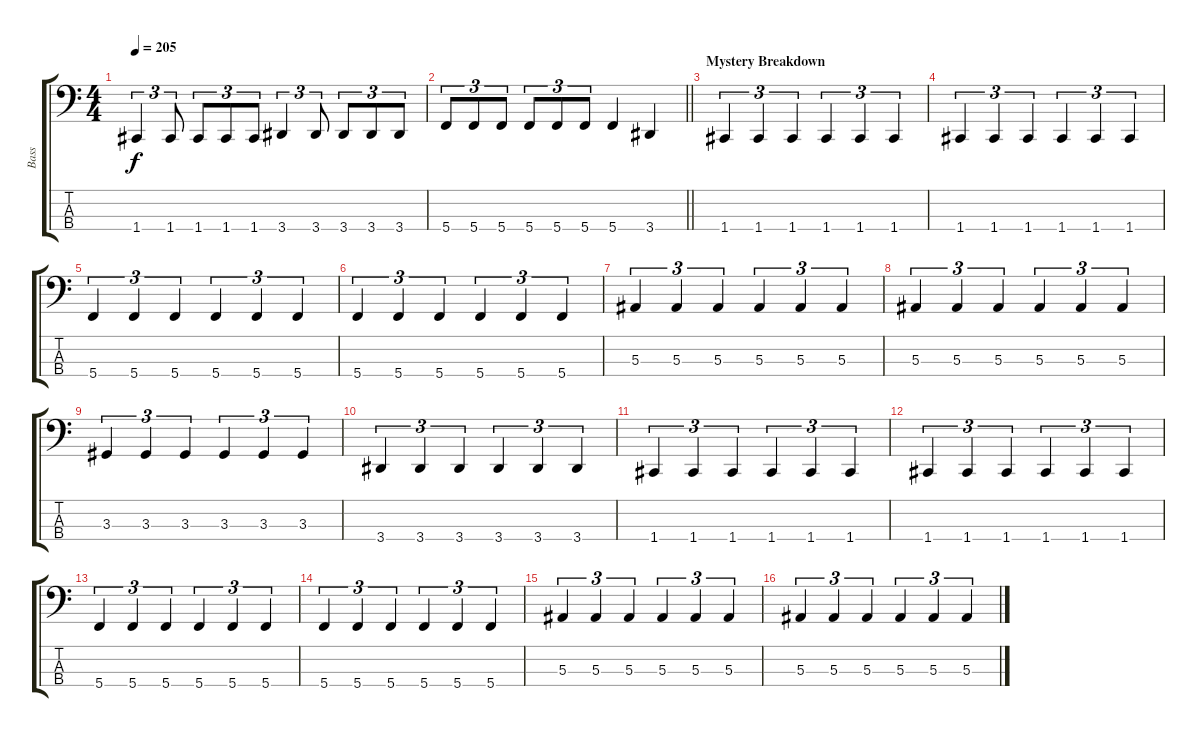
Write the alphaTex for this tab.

\track ("Bass" "Bass") {instrument electricbassfinger}
\staff {score tabs}
\tuning (Eb2 Bb1 F1 C1) {hide}
\ts (4 4)
\tempo 205
\clef f4
\ks c
1.4.4{tu (3 2) dy f} 1.4.8{tu (3 2)} 1.4.8{tu (3 2)} 1.4.8{tu (3 2)} 1.4.8{tu (3 2)} 3.4.4{tu (3 2)} 3.4.8{tu (3 2)} 3.4.8{tu (3 2)} 3.4.8{tu (3 2)} 3.4.8{tu (3 2)} |
\barLineRight lightlight
5.4.8{tu (3 2)} 5.4.8{tu (3 2)} 5.4.8{tu (3 2)} 5.4.8{tu (3 2)} 5.4.8{tu (3 2)} 5.4.8{tu (3 2)} 5.4.4 3.4.4 |
\section ("" "Mystery Breakdown")
1.4.4{tu (3 2)} 1.4.4{tu (3 2)} 1.4.4{tu (3 2)} 1.4.4{tu (3 2)} 1.4.4{tu (3 2)} 1.4.4{tu (3 2)} |
1.4.4{tu (3 2)} 1.4.4{tu (3 2)} 1.4.4{tu (3 2)} 1.4.4{tu (3 2)} 1.4.4{tu (3 2)} 1.4.4{tu (3 2)} |
5.4.4{tu (3 2)} 5.4.4{tu (3 2)} 5.4.4{tu (3 2)} 5.4.4{tu (3 2)} 5.4.4{tu (3 2)} 5.4.4{tu (3 2)} |
5.4.4{tu (3 2)} 5.4.4{tu (3 2)} 5.4.4{tu (3 2)} 5.4.4{tu (3 2)} 5.4.4{tu (3 2)} 5.4.4{tu (3 2)} |
5.3.4{tu (3 2)} 5.3.4{tu (3 2)} 5.3.4{tu (3 2)} 5.3.4{tu (3 2)} 5.3.4{tu (3 2)} 5.3.4{tu (3 2)} |
5.3.4{tu (3 2)} 5.3.4{tu (3 2)} 5.3.4{tu (3 2)} 5.3.4{tu (3 2)} 5.3.4{tu (3 2)} 5.3.4{tu (3 2)} |
3.3.4{tu (3 2)} 3.3.4{tu (3 2)} 3.3.4{tu (3 2)} 3.3.4{tu (3 2)} 3.3.4{tu (3 2)} 3.3.4{tu (3 2)} |
3.4.4{tu (3 2)} 3.4.4{tu (3 2)} 3.4.4{tu (3 2)} 3.4.4{tu (3 2)} 3.4.4{tu (3 2)} 3.4.4{tu (3 2)} |
1.4.4{tu (3 2)} 1.4.4{tu (3 2)} 1.4.4{tu (3 2)} 1.4.4{tu (3 2)} 1.4.4{tu (3 2)} 1.4.4{tu (3 2)} |
1.4.4{tu (3 2)} 1.4.4{tu (3 2)} 1.4.4{tu (3 2)} 1.4.4{tu (3 2)} 1.4.4{tu (3 2)} 1.4.4{tu (3 2)} |
5.4.4{tu (3 2)} 5.4.4{tu (3 2)} 5.4.4{tu (3 2)} 5.4.4{tu (3 2)} 5.4.4{tu (3 2)} 5.4.4{tu (3 2)} |
5.4.4{tu (3 2)} 5.4.4{tu (3 2)} 5.4.4{tu (3 2)} 5.4.4{tu (3 2)} 5.4.4{tu (3 2)} 5.4.4{tu (3 2)} |
5.3.4{tu (3 2)} 5.3.4{tu (3 2)} 5.3.4{tu (3 2)} 5.3.4{tu (3 2)} 5.3.4{tu (3 2)} 5.3.4{tu (3 2)} |
5.3.4{tu (3 2)} 5.3.4{tu (3 2)} 5.3.4{tu (3 2)} 5.3.4{tu (3 2)} 5.3.4{tu (3 2)} 5.3.4{tu (3 2)}
